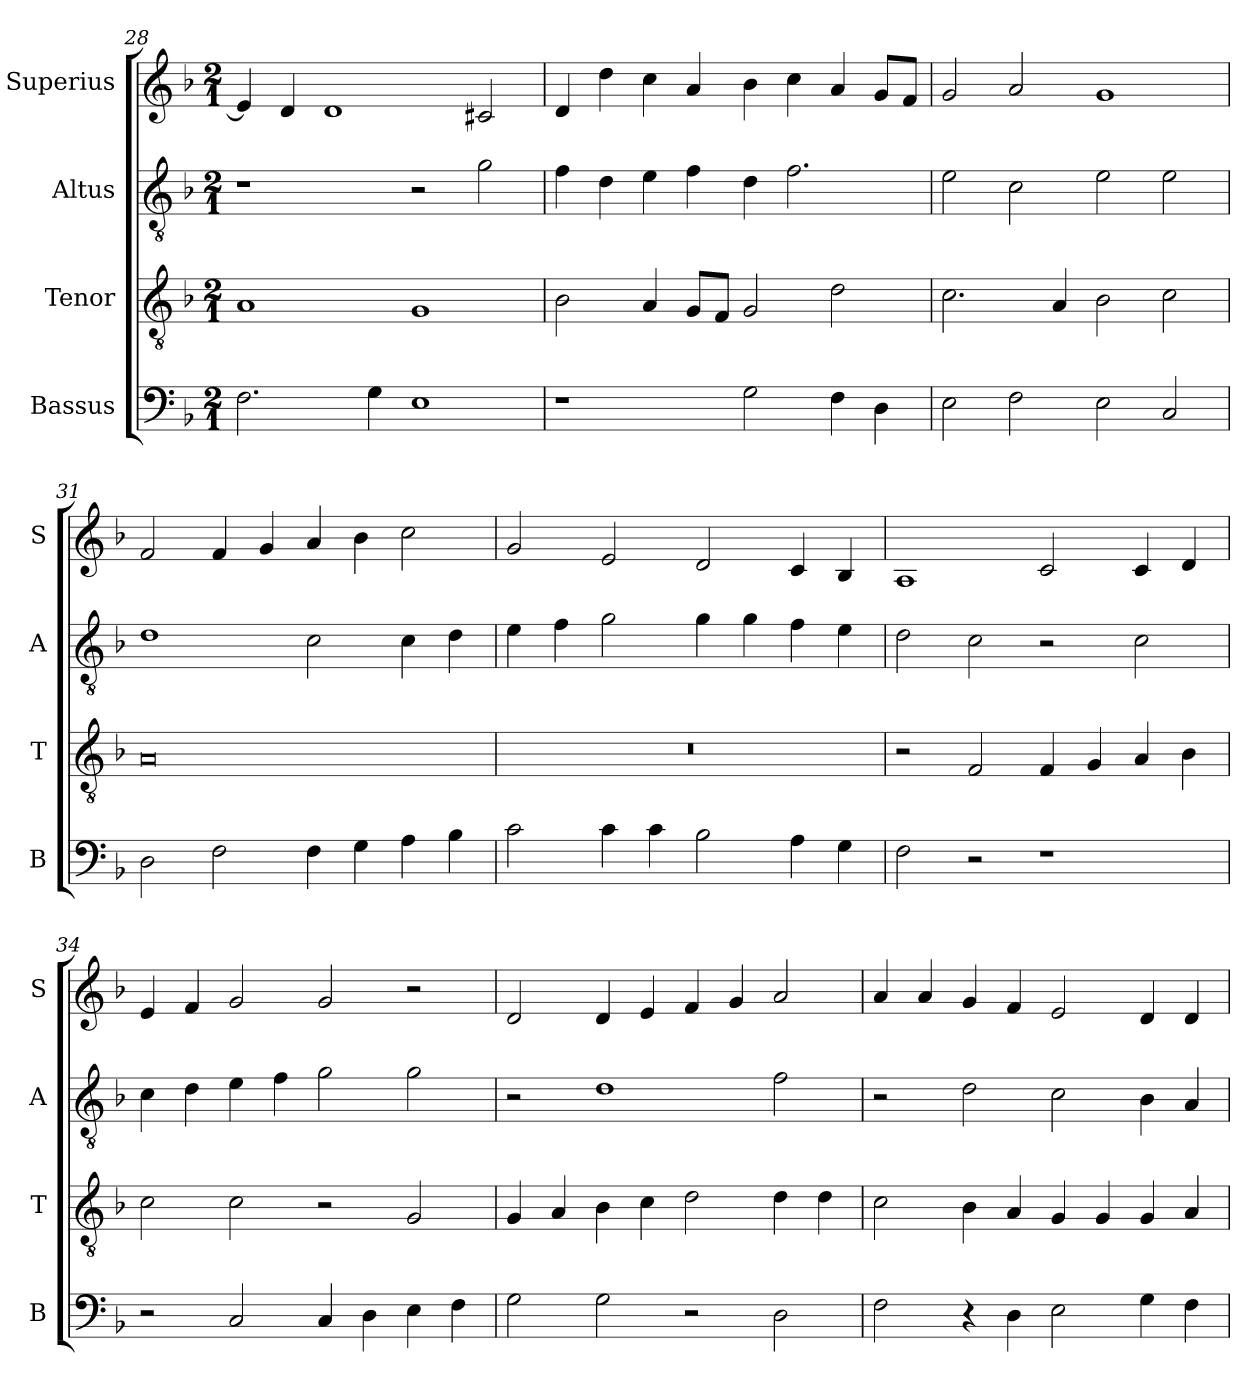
**kern	**kern	**kern	**kern
*part4	*part3	*part2	*part1
*staff4	*staff3	*staff2	*staff1
*I"Bassus	*I"Tenor	*I"Altus	*I"Superius
*I'B	*I'T	*I'A	*I'S
*clefF4	*clefGv2	*clefGv2	*clefG2
*k[b-]	*k[b-]	*k[b-]	*k[b-]
*F:	*F:	*F:	*F:
*M2/1	*M2/1	*M2/1	*M2/1
=28	=28	=28	=28
2.F	1A	1r	4e]
.	.	.	4d
.	.	.	1d
4G	.	.	.
1E	1G	2r	.
.	.	2g	2c#X
=29	=29	=29	=29
1r	2B-	4f	4d
.	.	4d	4dd
.	4A	4e	4cc
.	8GL	4f	4a
.	8FJ	.	.
2G	2G	4d	4b-
.	.	2.f	4cc
4F	2d	.	4a
4D	.	.	8gL
.	.	.	8fJ
=30	=30	=30	=30
2E	2.c	2e	2g
2F	.	2c	2a
.	4A	.	.
2E	2B-	2e	1g
2C	2c	2e	.
=31	=31	=31	=31
2D	0A	1d	2f
2F	.	.	4f
.	.	.	4g
4F	.	2c	4a
4G	.	.	4b-
4A	.	4c	2cc
4B-	.	4d	.
=32	=32	=32	=32
2c	0r	4e	2g
.	.	4f	.
4c	.	2g	2e
4c	.	.	.
2B-	.	4g	2d
.	.	4g	.
4A	.	4f	4c
4G	.	4e	4B-
=33	=33	=33	=33
2F	2r	2d	1A
2r	2F	2c	.
1r	4F	2r	2c
.	4G	.	.
.	4A	2c	4c
.	4B-	.	4d
=34	=34	=34	=34
2r	2c	4c	4e
.	.	4d	4f
2C	2c	4e	2g
.	.	4f	.
4C	2r	2g	2g
4D	.	.	.
4E	2G	2g	2r
4F	.	.	.
=35	=35	=35	=35
2G	4G	2r	2d
.	4A	.	.
2G	4B-	1d	4d
.	4c	.	4e
2r	2d	.	4f
.	.	.	4g
2D	4d	2f	2a
.	4d	.	.
=36	=36	=36	=36
2F	2c	2r	4a
.	.	.	4a
4r	4B-	2d	4g
4D	4A	.	4f
2E	4G	2c	2e
.	4G	.	.
4G	4G	4B-	4d
4F	4A	4A	4d
=	=	=	=
*-	*-	*-	*-
